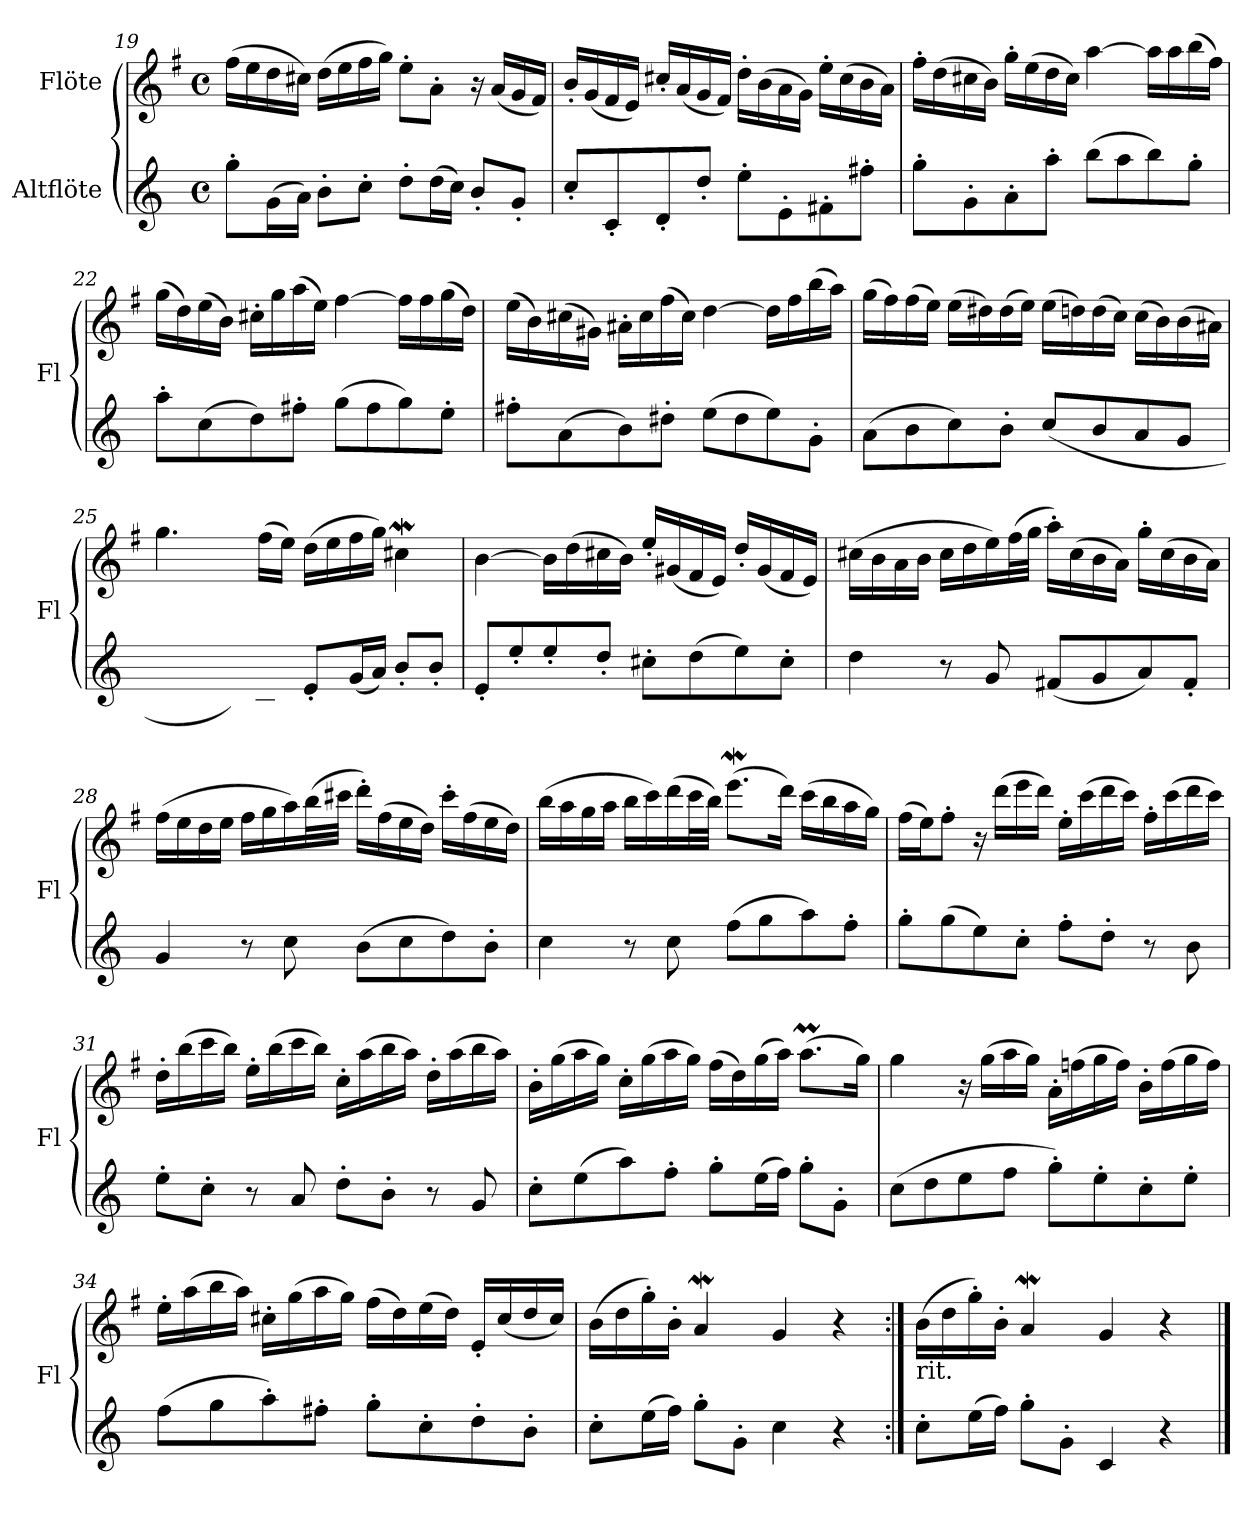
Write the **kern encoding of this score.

**kern	**kern
*part2	*part1
*staff2	*staff1
*I"Altflöte	*I"Flöte
*I'Fl	*I'Fl
*clefG2	*clefG2
*ITrd3c5	*
*k[f#]	*k[f#]
*M4/4	*M4/4
*met(c)	*met(c)
=19	=19
8dd'\L	(>16ff#\LL
.	16ee\
(>16d\L	16dd\
16e\JJ)	16cc#X\JJ)
8f#'\L	(>16dd\LL
.	16ee\
8g'\J	16ff#\
.	16gg\JJ)
8a'\L	8ee'\L
(>16a\L	8a'\J
16g\JJ)	.
8f#'/L	16r
.	(<16a/LL
8d'/J	16g/
.	16f#/JJ)
!!LO:LB:g=z
=20	=20
8g'/L	16b'/LL
.	(<16g/
8G'/	16f#/
.	16e/JJ)
8A'/	16cc#X'/LL
.	(<16a/
8a'/J	16g/
.	16f#/JJ)
8b'\L	16dd'\LL
.	(>16b\
8B'\	16a\
.	16g\JJ)
8c#X'\	16ee'\LL
.	(>16cc#\
8cc#X'\J	16b\
.	16a\JJ)
=21	=21
8dd'\L	16ff#'\LL
.	(>16dd\
8d'\	16cc#X\
.	16b\JJ)
8e'\	16gg'\LL
.	(>16ee\
8ee'\J	16dd\
.	16cc#\JJ)
(>8ff#\L	[4aa\
8ee\	.
8ff#\)	16aa\LL]
.	16aa\
8dd'\J	(>16bb\
.	16ff#\JJ)
=22	=22
8ee'\L	(>16gg\LL
.	16dd\)
(>8g\	(>16ee\
.	16b\JJ)
8a\)	16cc#X'\LL
.	16gg\
8cc#X'\J	(>16aa\
.	16ee\JJ)
(>8dd\L	[4ff#\
8cc#\	.
8dd\)	16ff#\LL]
.	16ff#\
8b'\J	(>16gg\
.	16dd\JJ)
!!LO:LB:g=z
=23	=23
8cc#X'\L	(>16ee\LL
.	16b\)
(>8e\	(>16cc#X\
.	16g#X\JJ)
8f#\)	16a#X'\LL
.	16cc#\
8a#X'\J	(>16ff#\
.	16cc#\JJ)
(>8b\L	[4dd\
8a#\	.
8b\)	16dd\LL]
.	16ff#\
8d'\J	(>16bb\
.	16aa\JJ)
=24	=24
(>8e\L	(>16gg\LL
.	16ff#\)
8f#\	(>16ff#\
.	16ee\JJ)
8g\)	(>16ee\LL
.	16dd#X\)
8f#'\J	(>16dd#\
.	16ee\JJ)
(<8g/L	(>16ee\LL
.	16ddn\)
8f#/	(>16dd\
.	16cc\JJ)
8e/	(>16cc\LL
.	16b\)
8d/J	(>16b\
.	16a#X\JJ)
=25	=25
8c/yy 8c/L	4.gg\
8B/	.
8A#X/)	.
8G'/J	(>16ff#\LL
.	16ee\JJ)
8B'/L	(>16dd\LL
.	16ee\
(<16d/L	16ff#\
16e/JJ)	16gg\JJ)
8f#'/L	4cc#XW\
8f#'/J	.
!!LO:LB:g=z
=26	=26
8B'/L	[4b\
8b'/	.
8b'/	16b\LL]
.	(>16dd\
8a'/J	16cc#X\
.	16b\JJ)
8g#X'\L	16ee'/LL
.	(<16g#X/
(>8a\	16f#/
.	16e/JJ)
8b\)	16dd'/LL
.	(<16g#/
8g#'\J	16f#/
.	16e/JJ)
=27	=27
4a\	(>16cc#X\LL
.	16b\
.	16a\
.	16b\JJ
8r	16cc#\LL
.	16dd\
8d/	16ee\)
.	(>32ff#\L
.	32gg\JJJ
(<8c#X/L	16aa'\LL)
.	(>16cc#\
8d/	16b\
.	16a\JJ)
8e/)	16gg'\LL
.	(>16cc#\
8c#'/J	16b\
.	16a\JJ)
!!LO:LB:g=z
=28	=28
4d/	(>16ff#\LL
.	16ee\
.	16dd\
.	16ee\JJ
8r	16ff#\LL
.	16gg\
8g\	16aa\)
.	(>32bb\L
.	32ccc#X\JJJ
(>8f#\L	16ddd'\LL)
.	(>16ff#\
8g\	16ee\
.	16dd\JJ)
8a\)	16ccc#'\LL
.	(>16ff#\
8f#'\J	16ee\
.	16dd\JJ)
=29	=29
4g\	(>16bb\LL
.	16aa\
.	16gg\
.	16aa\JJ
8r	16bb\LL
.	16ccc\)
8g\	(>16ddd\
.	32ccc\L
.	32bb\JJJ)
(>8cc\L	(>8.eeeW\L
8dd\	.
.	16ddd\Jk)
8ee\)	(>16ccc\LL
.	16bb\
8cc'\J	16aa\
.	16gg\JJ)
!!LO:PB:g=z
=30	=30
8dd'\L	(>16ff#\LL
.	16ee\J)
(>8dd\	8ff#'\J
8b\)	16r
.	(>16ddd\LL
8g'\J	16eee\
.	16ddd\JJ)
8cc'\L	16ee'\LL
.	(>16ccc\
8a'\J	16ddd\
.	16ccc\JJ)
8r	16ff#'\LL
.	(>16ccc\
8f#\	16ddd\
.	16ccc\JJ)
=31	=31
8b'\L	16dd'\LL
.	(>16bb\
8g'\J	16ccc\
.	16bb\JJ)
8r	16ee'\LL
.	(>16bb\
8e/	16ccc\
.	16bb\JJ)
8a'\L	16cc'\LL
.	(>16aa\
8f#'\J	16bb\
.	16aa\JJ)
8r	16dd'\LL
.	(>16aa\
8d/	16bb\
.	16aa\JJ)
!!LO:LB:g=z
=32	=32
8g'\L	16b'\LL
.	(>16gg\
(>8b\	16aa\
.	16gg\JJ)
8ee\)	16cc'\LL
.	(>16gg\
8cc'\J	16aa\
.	16gg\JJ)
8dd'\L	(>16ff#\LL
.	16dd\)
(>16b\L	(>16gg\
16cc\JJ)	16aa\JJ)
8dd'\L	(>8.aaM\L
8d'\J	.
.	16gg\Jk)
=33	=33
(>8g\L	4gg\
8a\	.
8b\	16r
.	(>16gg\LL
8cc\J	16aa\
.	16gg\JJ)
8dd'\L)	16a'\LL
.	(>16ffn\
8b'\	16gg\
.	16ff\JJ)
8g'\	16b'\LL
.	(>16ff\
8b'\J	16gg\
.	16ff\JJ)
!!LO:LB:g=z
=34	=34
(>8cc\L	16ee'\LL
.	(>16aa\
8dd\	16bb\
.	16aa\JJ)
8ee'\)	16cc#X'\LL
.	(>16gg\
8cc#X'\J	16aa\
.	16gg\JJ)
8dd'\L	(>16ff#\LL
.	16dd\)
8g'\	(>16ee\
.	16dd\JJ)
8a'\	16e'/LL
.	(<16cc#/
8f#'\J	16dd/
.	16cc#/JJ)
=35	=35
8g'\L	(>16b\LL
.	16dd\
(>16b\L	16gg'\)
16cc\JJ)	16b'\JJ
8dd'\L	4aW/
8d'\J	.
4g\	4g/
4r	4r
=36:|!	=36:|!
*	*MM80
!	!LO:TX:b:t=rit.
8g'\L	(>16b\LL
.	16dd\
*	*MM65
(>16b\L	16gg'\)
16cc\JJ)	16b'\JJ
*	*MM50
8dd'\L	4aW/
8d'\J	.
4G/	4g/
4r	4r
==	==
*-	*-
